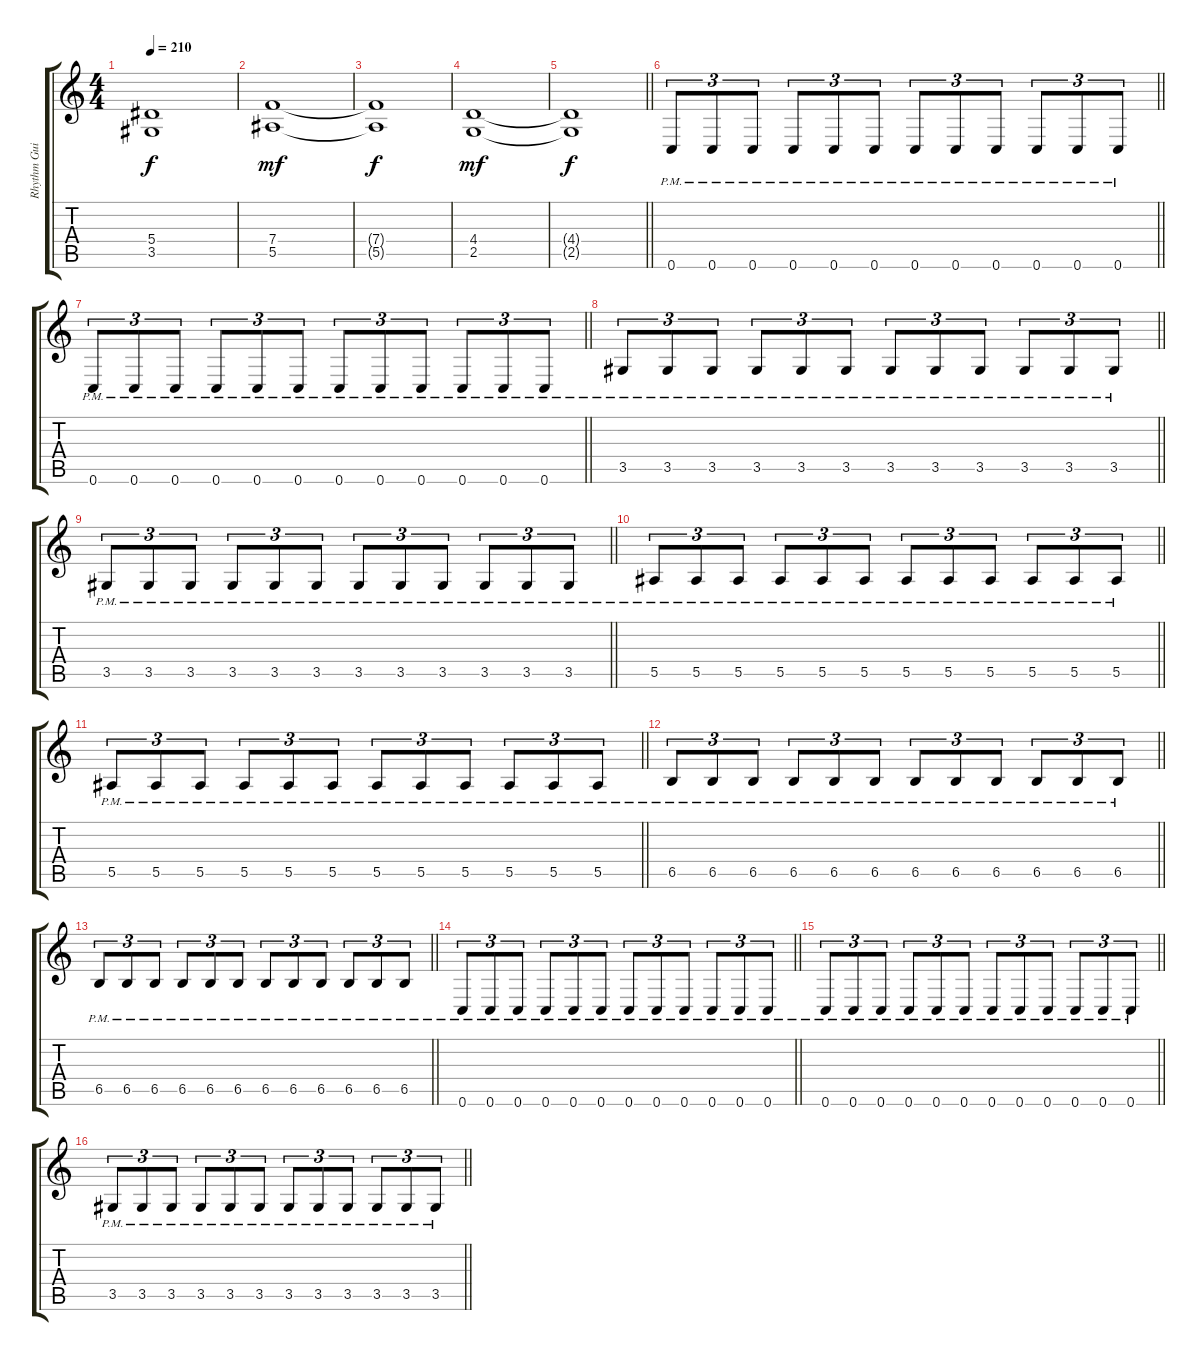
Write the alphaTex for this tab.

\track ("Rhythm Guitar I" "Rhythm Gui") {instrument distortionguitar}
\staff {score tabs}
\tuning (C4 G3 Eb3 Bb2 F2 C2) {hide}
\ts (4 4)
\tempo 210
\clef g2
\ks c
(5.4{t} 3.5{t}).1{dy f} |
(7.4 5.5).1{dy mf} |
(7.4{t} 5.5{t}).1{dy f} |
(4.4 2.5).1{dy mf} |
\barLineRight lightlight
(4.4{t} 2.5{t}).1{dy f} |
\section ("" "")
\barLineRight lightlight
0.6{pm}.8{tu (3 2) volume 14} 0.6{pm}.8{tu (3 2)} 0.6{pm}.8{tu (3 2)} 0.6{pm}.8{tu (3 2)} 0.6{pm}.8{tu (3 2)} 0.6{pm}.8{tu (3 2)} 0.6{pm}.8{tu (3 2)} 0.6{pm}.8{tu (3 2)} 0.6{pm}.8{tu (3 2)} 0.6{pm}.8{tu (3 2)} 0.6{pm}.8{tu (3 2)} 0.6{pm}.8{tu (3 2)} |
\barLineRight lightlight
0.6{pm}.8{tu (3 2)} 0.6{pm}.8{tu (3 2)} 0.6{pm}.8{tu (3 2)} 0.6{pm}.8{tu (3 2)} 0.6{pm}.8{tu (3 2)} 0.6{pm}.8{tu (3 2)} 0.6{pm}.8{tu (3 2)} 0.6{pm}.8{tu (3 2)} 0.6{pm}.8{tu (3 2)} 0.6{pm}.8{tu (3 2)} 0.6{pm}.8{tu (3 2)} 0.6{pm}.8{tu (3 2)} |
\barLineRight lightlight
3.5{pm}.8{tu (3 2)} 3.5{pm}.8{tu (3 2)} 3.5{pm}.8{tu (3 2)} 3.5{pm}.8{tu (3 2)} 3.5{pm}.8{tu (3 2)} 3.5{pm}.8{tu (3 2)} 3.5{pm}.8{tu (3 2)} 3.5{pm}.8{tu (3 2)} 3.5{pm}.8{tu (3 2)} 3.5{pm}.8{tu (3 2)} 3.5{pm}.8{tu (3 2)} 3.5{pm}.8{tu (3 2)} |
\barLineRight lightlight
3.5{pm}.8{tu (3 2)} 3.5{pm}.8{tu (3 2)} 3.5{pm}.8{tu (3 2)} 3.5{pm}.8{tu (3 2)} 3.5{pm}.8{tu (3 2)} 3.5{pm}.8{tu (3 2)} 3.5{pm}.8{tu (3 2)} 3.5{pm}.8{tu (3 2)} 3.5{pm}.8{tu (3 2)} 3.5{pm}.8{tu (3 2)} 3.5{pm}.8{tu (3 2)} 3.5{pm}.8{tu (3 2)} |
\barLineRight lightlight
5.5{pm}.8{tu (3 2)} 5.5{pm}.8{tu (3 2)} 5.5{pm}.8{tu (3 2)} 5.5{pm}.8{tu (3 2)} 5.5{pm}.8{tu (3 2)} 5.5{pm}.8{tu (3 2)} 5.5{pm}.8{tu (3 2)} 5.5{pm}.8{tu (3 2)} 5.5{pm}.8{tu (3 2)} 5.5{pm}.8{tu (3 2)} 5.5{pm}.8{tu (3 2)} 5.5{pm}.8{tu (3 2)} |
\barLineRight lightlight
5.5{pm}.8{tu (3 2)} 5.5{pm}.8{tu (3 2)} 5.5{pm}.8{tu (3 2)} 5.5{pm}.8{tu (3 2)} 5.5{pm}.8{tu (3 2)} 5.5{pm}.8{tu (3 2)} 5.5{pm}.8{tu (3 2)} 5.5{pm}.8{tu (3 2)} 5.5{pm}.8{tu (3 2)} 5.5{pm}.8{tu (3 2)} 5.5{pm}.8{tu (3 2)} 5.5{pm}.8{tu (3 2)} |
\barLineRight lightlight
6.5{pm}.8{tu (3 2)} 6.5{pm}.8{tu (3 2)} 6.5{pm}.8{tu (3 2)} 6.5{pm}.8{tu (3 2)} 6.5{pm}.8{tu (3 2)} 6.5{pm}.8{tu (3 2)} 6.5{pm}.8{tu (3 2)} 6.5{pm}.8{tu (3 2)} 6.5{pm}.8{tu (3 2)} 6.5{pm}.8{tu (3 2)} 6.5{pm}.8{tu (3 2)} 6.5{pm}.8{tu (3 2)} |
\barLineRight lightlight
6.5{pm}.8{tu (3 2)} 6.5{pm}.8{tu (3 2)} 6.5{pm}.8{tu (3 2)} 6.5{pm}.8{tu (3 2)} 6.5{pm}.8{tu (3 2)} 6.5{pm}.8{tu (3 2)} 6.5{pm}.8{tu (3 2)} 6.5{pm}.8{tu (3 2)} 6.5{pm}.8{tu (3 2)} 6.5{pm}.8{tu (3 2)} 6.5{pm}.8{tu (3 2)} 6.5{pm}.8{tu (3 2)} |
\section ("" "")
\barLineRight lightlight
0.6{pm}.8{tu (3 2)} 0.6{pm}.8{tu (3 2)} 0.6{pm}.8{tu (3 2)} 0.6{pm}.8{tu (3 2)} 0.6{pm}.8{tu (3 2)} 0.6{pm}.8{tu (3 2)} 0.6{pm}.8{tu (3 2)} 0.6{pm}.8{tu (3 2)} 0.6{pm}.8{tu (3 2)} 0.6{pm}.8{tu (3 2)} 0.6{pm}.8{tu (3 2)} 0.6{pm}.8{tu (3 2)} |
\barLineRight lightlight
0.6{pm}.8{tu (3 2)} 0.6{pm}.8{tu (3 2)} 0.6{pm}.8{tu (3 2)} 0.6{pm}.8{tu (3 2)} 0.6{pm}.8{tu (3 2)} 0.6{pm}.8{tu (3 2)} 0.6{pm}.8{tu (3 2)} 0.6{pm}.8{tu (3 2)} 0.6{pm}.8{tu (3 2)} 0.6{pm}.8{tu (3 2)} 0.6{pm}.8{tu (3 2)} 0.6{pm}.8{tu (3 2)} |
\barLineRight lightlight
3.5{pm}.8{tu (3 2)} 3.5{pm}.8{tu (3 2)} 3.5{pm}.8{tu (3 2)} 3.5{pm}.8{tu (3 2)} 3.5{pm}.8{tu (3 2)} 3.5{pm}.8{tu (3 2)} 3.5{pm}.8{tu (3 2)} 3.5{pm}.8{tu (3 2)} 3.5{pm}.8{tu (3 2)} 3.5{pm}.8{tu (3 2)} 3.5{pm}.8{tu (3 2)} 3.5{pm}.8{tu (3 2)}
